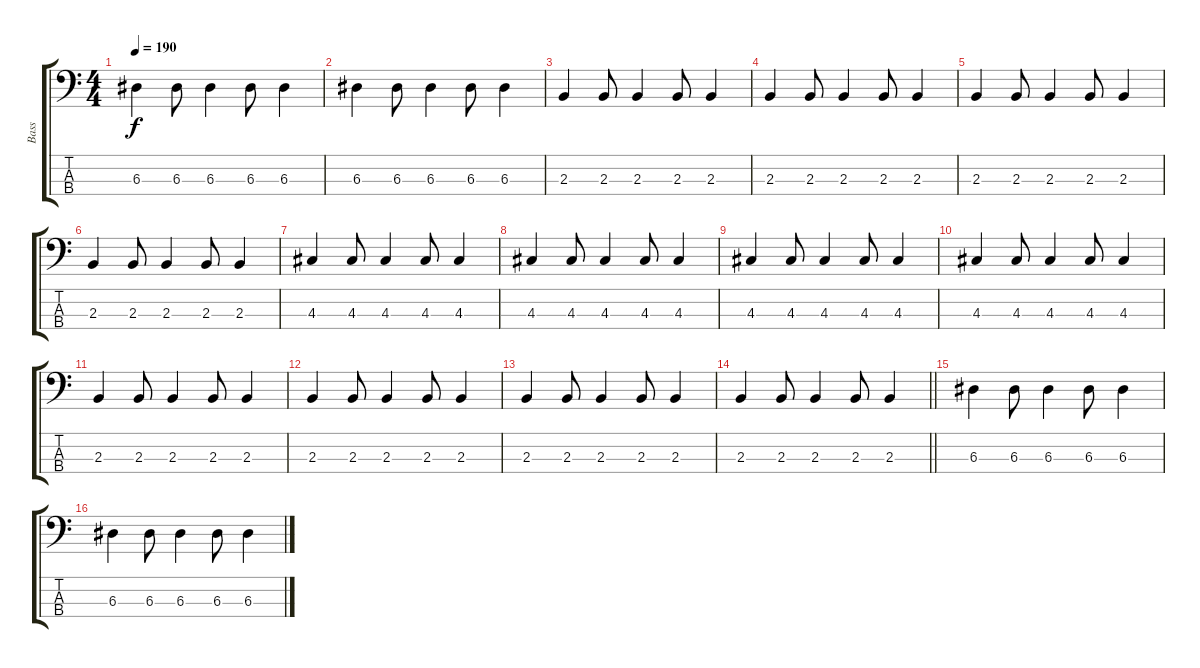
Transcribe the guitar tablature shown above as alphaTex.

\track ("Bass" "Bass") {instrument electricbasspick}
\staff {score tabs}
\tuning (G2 D2 A1 E1) {hide}
\ts (4 4)
\tempo 190
\clef f4
\ks c
6.3.4{dy f} 6.3.8 6.3.4 6.3.8 6.3.4 |
6.3.4 6.3.8 6.3.4 6.3.8 6.3.4 |
2.3.4 2.3.8 2.3.4 2.3.8 2.3.4 |
2.3.4 2.3.8 2.3.4 2.3.8 2.3.4 |
2.3.4 2.3.8 2.3.4 2.3.8 2.3.4 |
2.3.4 2.3.8 2.3.4 2.3.8 2.3.4 |
4.3.4 4.3.8 4.3.4 4.3.8 4.3.4 |
4.3.4 4.3.8 4.3.4 4.3.8 4.3.4 |
4.3.4 4.3.8 4.3.4 4.3.8 4.3.4 |
4.3.4 4.3.8 4.3.4 4.3.8 4.3.4 |
2.3.4 2.3.8 2.3.4 2.3.8 2.3.4 |
2.3.4 2.3.8 2.3.4 2.3.8 2.3.4 |
2.3.4 2.3.8 2.3.4 2.3.8 2.3.4 |
\barLineRight lightlight
2.3.4 2.3.8 2.3.4 2.3.8 2.3.4 |
6.3.4 6.3.8 6.3.4 6.3.8 6.3.4 |
6.3.4 6.3.8 6.3.4 6.3.8 6.3.4
